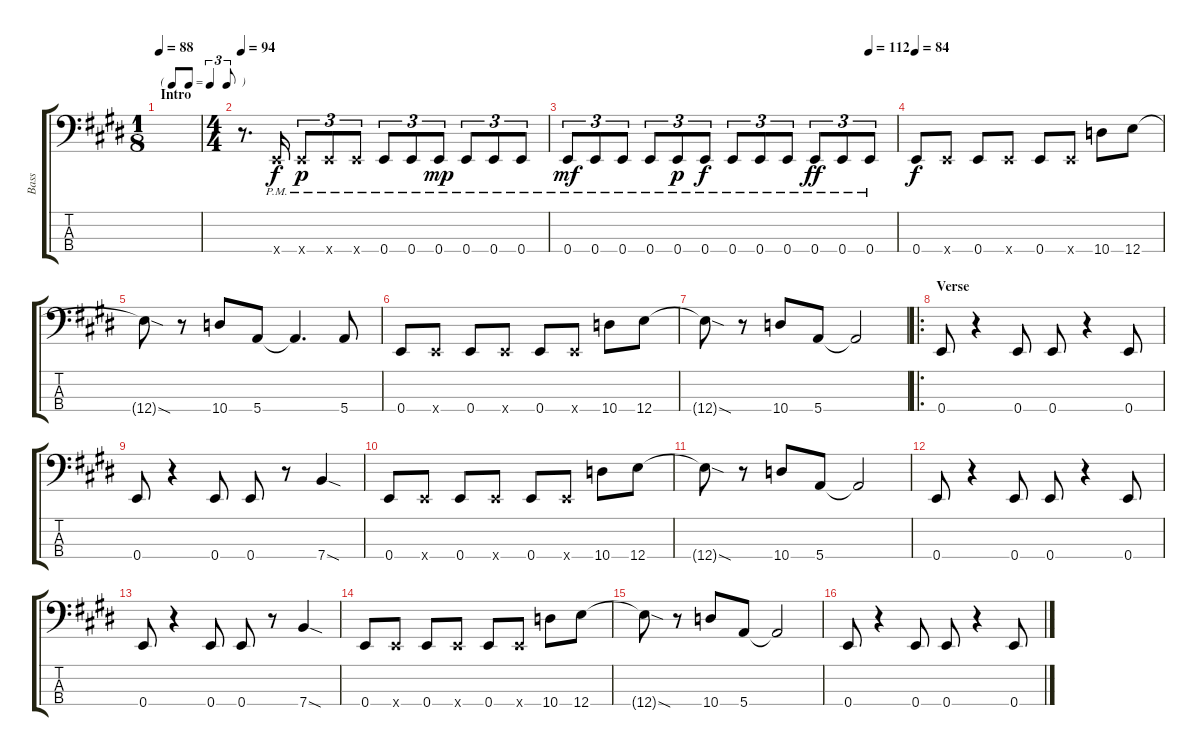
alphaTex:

\track ("Bass" "Bass") {instrument electricbassfinger}
\staff {score tabs}
\tuning (G2 D2 A1 E1) {hide}
\ts (1 8)
\tf triplet8th
\section ("" "Intro")
\tempo 88
\clef f4
\ks e
|
\ts (4 4)
\tempo 94
r.8{d} 0.4{pm x}.16 0.4{pm x}.8{tu (3 2) dy p} 0.4{pm x}.8{tu (3 2)} 0.4{pm x}.8{tu (3 2)} 0.4{pm}.8{tu (3 2)} 0.4{pm}.8{tu (3 2)} 0.4{pm}.8{tu (3 2) dy mp} 0.4{pm}.8{tu (3 2)} 0.4{pm}.8{tu (3 2)} 0.4{pm}.8{tu (3 2)} |
\tempo (112 0.9166666666666666)
0.4{pm}.8{tu (3 2) dy mf} 0.4{pm}.8{tu (3 2)} 0.4{pm}.8{tu (3 2)} 0.4{pm}.8{tu (3 2)} 0.4{pm}.8{tu (3 2) dy p} 0.4{pm}.8{tu (3 2) dy f} 0.4{pm}.8{tu (3 2)} 0.4{pm}.8{tu (3 2)} 0.4{pm}.8{tu (3 2)} 0.4{pm}.8{tu (3 2) dy ff} 0.4{pm}.8{tu (3 2)} 0.4{pm}.8{tu (3 2)} |
\section ("" "")
\tempo 84
0.4.8{dy f} 0.4{x}.8 0.4.8 0.4{x}.8 0.4.8 0.4{x}.8 10.4.8 12.4.8 |
12.4{sod t}.8 r.8 10.4.8 5.4.8 5.4{t}.4{d} 5.4.8 |
0.4.8 0.4{x}.8 0.4.8 0.4{x}.8 0.4.8 0.4{x}.8 10.4.8 12.4.8 |
12.4{sod t}.8 r.8 10.4.8 5.4.8 5.4{t}.2 |
\ro
\section ("" "Verse")
0.4.8 r.4 0.4.8 0.4.8 r.4 0.4.8 |
0.4.8 r.4 0.4.8 0.4.8 r.8 7.4{sod}.4 |
0.4.8 0.4{x}.8 0.4.8 0.4{x}.8 0.4.8 0.4{x}.8 10.4.8 12.4.8 |
12.4{sod t}.8 r.8 10.4.8 5.4.8 5.4{t}.2 |
0.4.8 r.4 0.4.8 0.4.8 r.4 0.4.8 |
0.4.8 r.4 0.4.8 0.4.8 r.8 7.4{sod}.4 |
0.4.8 0.4{x}.8 0.4.8 0.4{x}.8 0.4.8 0.4{x}.8 10.4.8 12.4.8 |
12.4{sod t}.8 r.8 10.4.8 5.4.8 5.4{t}.2 |
0.4.8 r.4 0.4.8 0.4.8 r.4 0.4.8
